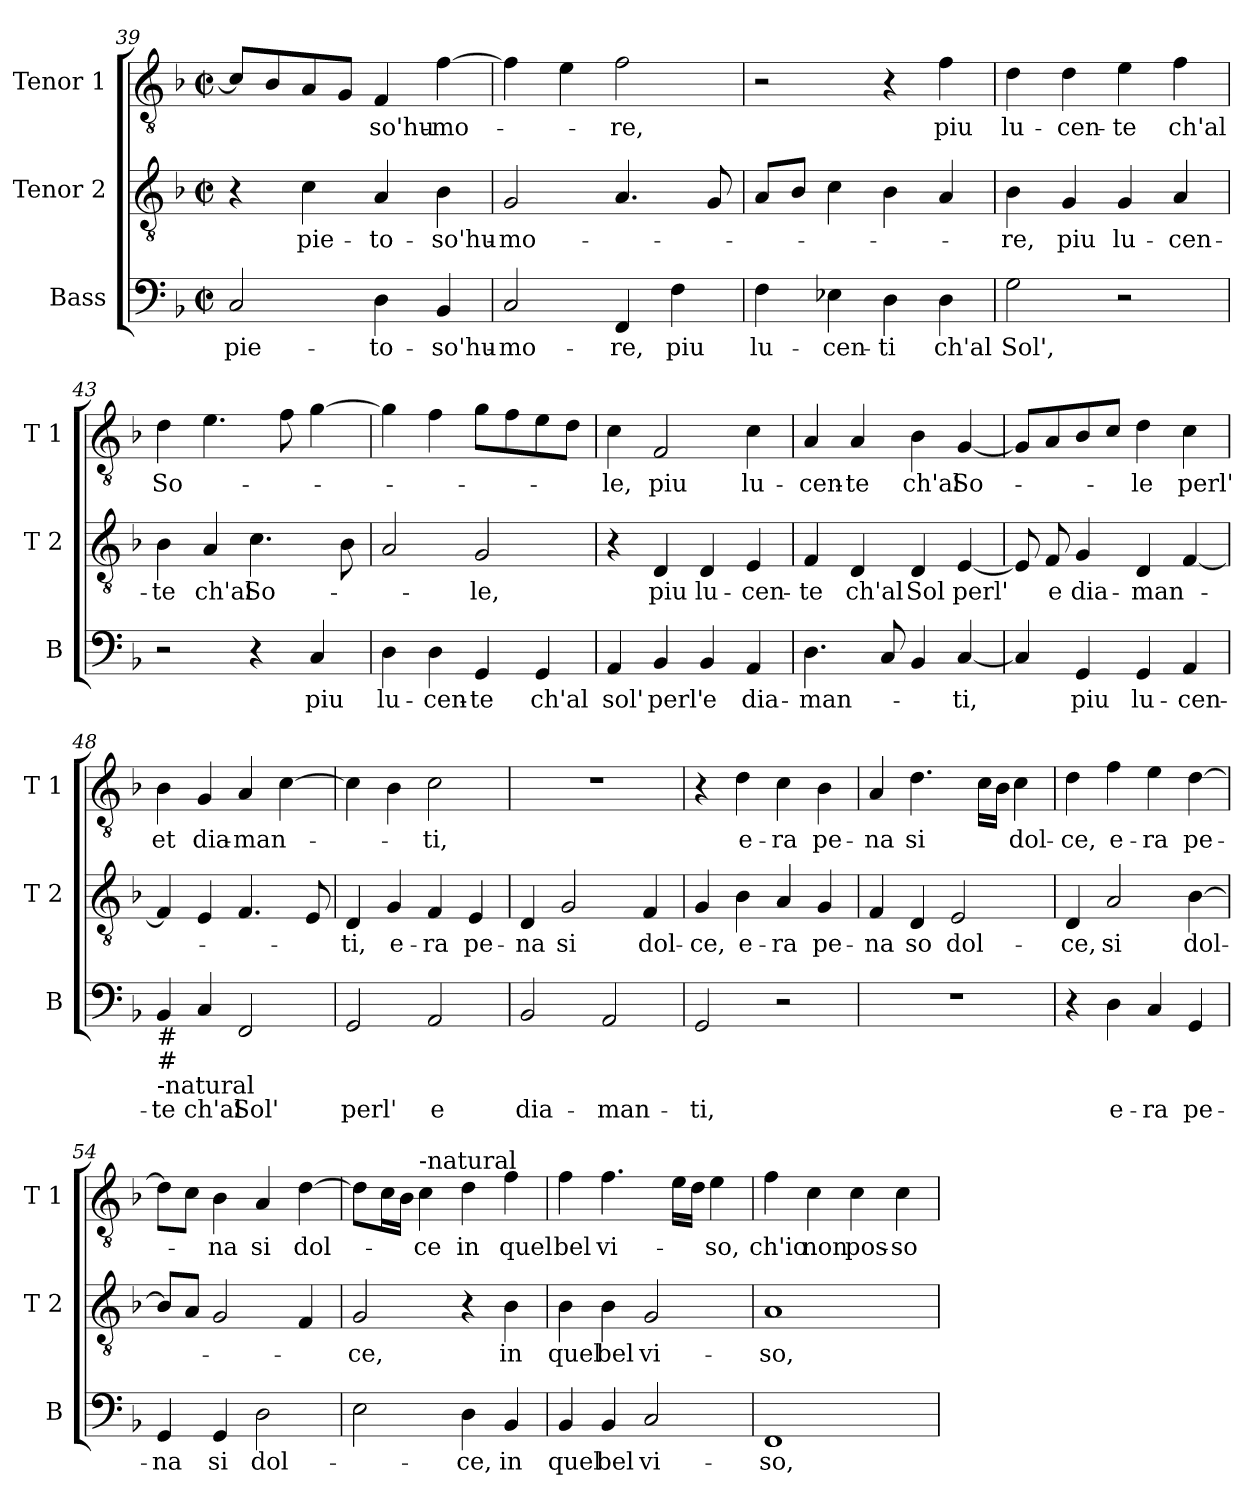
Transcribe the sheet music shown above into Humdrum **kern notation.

**kern	**text	**kern	**text	**kern	**text
*part3	*part3	*part2	*part2	*part1	*part1
*staff3	*staff3	*staff2	*staff2	*staff1	*staff1
*I"Bass	*	*I"Tenor 2	*	*I"Tenor 1	*
*I'B	*	*I'T 2	*	*I'T 1	*
*clefF4	*	*clefGv2	*	*clefGv2	*
*k[b-]	*	*k[b-]	*	*k[b-]	*
*F:	*	*F:	*	*F:	*
*M2/2	*	*M2/2	*	*M2/2	*
*met(c|)	*	*met(c|)	*	*met(c|)	*
=39	=39	=39	=39	=39	=39
!	!LO:LY:b	!	!	!	!
2C/	pie-	4r	.	8c/L]	.
.	.	.	.	8B-/	.
!	!	!	!LO:LY:b	!	!
.	.	4c\	pie-	8A/	.
.	.	.	.	8G/J	.
!	!LO:LY:b	!	!LO:LY:b	!	!LO:LY:b
4D\	-to-	4A/	-to-	4F/	-so'hu-
!	!LO:LY:b	!	!LO:LY:b	!	!LO:LY:b
4BB-/	-so'hu-	4B-\	-so'hu-	[4f\	-mo-
=40	=40	=40	=40	=40	=40
!	!LO:LY:b	!	!LO:LY:b	!	!
2C/	-mo-	2G/	-mo-	4f\]	.
.	.	.	.	4e\	.
!	!LO:LY:b	!	!	!	!LO:LY:b
4FF/	-re,	4.A/	.	2f\	-re,
!	!LO:LY:b	!	!	!	!
4F\	piu	.	.	.	.
.	.	8G/	.	.	.
=41	=41	=41	=41	=41	=41
!	!LO:LY:b	!	!	!	!
4F\	lu-	8A/L	.	2r	.
.	.	8B-/J	.	.	.
!	!LO:LY:b	!	!	!	!
4E-X\	-cen-	4c\	.	.	.
!	!LO:LY:b	!	!	!	!
4D\	-ti	4B-\	.	4r	.
!	!LO:LY:b	!	!	!	!LO:LY:b
4D\	ch'al	4A/	.	4f\	piu
!!LO:LB:g=z
=42	=42	=42	=42	=42	=42
!	!LO:LY:b	!	!LO:LY:b	!	!LO:LY:b
2G\	Sol',	4B-\	-re,	4d\	lu-
!	!	!	!LO:LY:b	!	!LO:LY:b
.	.	4G/	piu	4d\	-cen-
!	!	!	!LO:LY:b	!	!LO:LY:b
2r	.	4G/	lu-	4e\	-te
!	!	!	!LO:LY:b	!	!LO:LY:b
.	.	4A/	-cen-	4f\	ch'al
=43	=43	=43	=43	=43	=43
!	!	!	!LO:LY:b	!	!LO:LY:b
2r	.	4B-\	-te	4d\	So-
!	!	!	!LO:LY:b	!	!
.	.	4A/	ch'al	4.e\	.
!	!	!	!LO:LY:b	!	!
4r	.	4.c\	So-	.	.
.	.	.	.	8f\	.
!	!LO:LY:b	!	!	!	!
4C/	piu	.	.	[4g\	.
.	.	8B-\	.	.	.
=44	=44	=44	=44	=44	=44
!	!LO:LY:b	!	!	!	!
4D\	lu-	2A/	.	4g\]	.
!	!LO:LY:b	!	!	!	!
4D\	-cen-	.	.	4f\	.
!	!LO:LY:b	!	!LO:LY:b	!	!
4GG/	-te	2G/	-le,	8g\L	.
.	.	.	.	8f\	.
!	!LO:LY:b	!	!	!	!
4GG/	ch'al	.	.	8e\	.
.	.	.	.	8d\J	.
=45	=45	=45	=45	=45	=45
!	!LO:LY:b	!	!	!	!LO:LY:b
4AA/	sol'	4r	.	4c\	-le,
!	!LO:LY:b	!	!LO:LY:b	!	!LO:LY:b
4BB-/	perl'	4D/	piu	2F/	piu
!	!LO:LY:b	!	!LO:LY:b	!	!
4BB-/	e	4D/	lu-	.	.
!	!LO:LY:b	!	!LO:LY:b	!	!LO:LY:b
4AA/	dia-	4E/	-cen-	4c\	lu-
=46	=46	=46	=46	=46	=46
!	!LO:LY:b	!	!LO:LY:b	!	!LO:LY:b
4.D\	-man-	4F/	-te	4A/	-cen-
!	!	!	!LO:LY:b	!	!LO:LY:b
.	.	4D/	ch'al	4A/	-te
8C/	.	.	.	.	.
!	!	!	!LO:LY:b	!	!LO:LY:b
4BB-/	.	4D/	Sol	4B-\	ch'al
!	!LO:LY:b	!	!LO:LY:b	!	!LO:LY:b
[4C/	-ti,	[4E/	perl'	[4G/	So-
!!LO:LB:g=z
=47	=47	=47	=47	=47	=47
4C/]	.	8E/]	.	8G/L]	.
!	!	!	!LO:LY:b	!	!
.	.	8F/	e	8A/	.
!	!LO:LY:b	!	!LO:LY:b	!	!
4GG/	piu	4G/	dia-	8B-/	.
.	.	.	.	8c/J	.
!	!LO:LY:b	!	!LO:LY:b	!	!LO:LY:b
4GG/	lu-	4D/	-man-	4d\	-le
!	!LO:LY:b	!	!	!	!LO:LY:b
4AA/	-cen-	[4F/	.	4c\	perl'
=48	=48	=48	=48	=48	=48
!LO:TX:b:t=#	!	!	!	!	!
!LO:TX:b:t=#	!	!	!	!	!
!LO:TX:b:t=-natural	!	!	!	!	!
!	!LO:LY:b	!	!	!	!LO:LY:b
4BB-/	-te	4F/]	.	4B-\	et
!	!LO:LY:b	!	!	!	!LO:LY:b
4C/	ch'al	4E/	.	4G/	dia-
!	!LO:LY:b	!	!	!	!LO:LY:b
2FF/	Sol'	4.F/	.	4A/	-man-
.	.	.	.	[4c\	.
.	.	8E/	.	.	.
=49	=49	=49	=49	=49	=49
!	!LO:LY:b	!	!LO:LY:b	!	!
2GG/	perl'	4D/	-ti,	4c\]	.
!	!	!	!LO:LY:b	!	!
.	.	4G/	e-	4B-\	.
!	!LO:LY:b	!	!LO:LY:b	!	!LO:LY:b
2AA/	e	4F/	-ra	2c\	-ti,
!	!	!	!LO:LY:b	!	!
.	.	4E/	pe-	.	.
=50	=50	=50	=50	=50	=50
!	!LO:LY:b	!	!LO:LY:b	!	!
2BB-/	dia-	4D/	-na	1r	.
!	!	!	!LO:LY:b	!	!
.	.	2G/	si	.	.
!	!LO:LY:b	!	!	!	!
2AA/	-man-	.	.	.	.
!	!	!	!LO:LY:b	!	!
.	.	4F/	dol-	.	.
=51	=51	=51	=51	=51	=51
!	!LO:LY:b	!	!LO:LY:b	!	!
2GG/	-ti,	4G/	-ce,	4r	.
!	!	!	!LO:LY:b	!	!LO:LY:b
.	.	4B-\	e-	4d\	e-
!	!	!	!LO:LY:b	!	!LO:LY:b
2r	.	4A/	-ra	4c\	-ra
!	!	!	!LO:LY:b	!	!LO:LY:b
.	.	4G/	pe-	4B-\	pe-
!!LO:LB:g=z
=52	=52	=52	=52	=52	=52
!	!	!	!LO:LY:b	!	!LO:LY:b
1r	.	4F/	-na	4A/	-na
!	!	!	!LO:LY:b	!	!LO:LY:b
.	.	4D/	so	4.d\	si
!	!	!	!LO:LY:b	!	!
.	.	2E/	dol-	.	.
.	.	.	.	16c\LL	.
.	.	.	.	16B-\JJ	.
!	!	!	!	!	!LO:LY:b
.	.	.	.	4c\	dol-
=53	=53	=53	=53	=53	=53
!	!	!	!LO:LY:b	!	!LO:LY:b
4r	.	4D/	-ce,	4d\	-ce,
!	!LO:LY:b	!	!LO:LY:b	!	!LO:LY:b
4D\	e-	2A/	si	4f\	e-
!	!LO:LY:b	!	!	!	!LO:LY:b
4C/	-ra	.	.	4e\	-ra
!	!LO:LY:b	!	!LO:LY:b	!	!LO:LY:b
4GG/	pe-	[4B-\	dol-	[4d\	pe-
=54	=54	=54	=54	=54	=54
!	!LO:LY:b	!	!	!	!
4GG/	-na	8B-/L]	.	8d\L]	.
.	.	8A/J	.	8c\J	.
!	!LO:LY:b	!	!	!	!LO:LY:b
4GG/	si	2G/	.	4B-\	-na
!	!LO:LY:b	!	!	!	!LO:LY:b
2D\	dol-	.	.	4A/	si
!	!	!	!	!	!LO:LY:b
.	.	4F/	.	[4d\	dol-
=55	=55	=55	=55	=55	=55
!	!	!	!LO:LY:b	!	!
2E\	.	2G/	-ce,	8d\L]	.
.	.	.	.	16c\L	.
.	.	.	.	16B-\JJ	.
!	!	!	!	!LO:TX:a:t=-natural	!
!	!	!	!	!	!LO:LY:b
.	.	.	.	4c\	-ce
!	!LO:LY:b	!	!	!	!LO:LY:b
4D\	-ce,	4r	.	4d\	in
!	!LO:LY:b	!	!LO:LY:b	!	!LO:LY:b
4BB-/	in	4B-\	in	4f\	quel
=56	=56	=56	=56	=56	=56
!	!LO:LY:b	!	!LO:LY:b	!	!LO:LY:b
4BB-/	quel	4B-\	quel	4f\	bel
!	!LO:LY:b	!	!LO:LY:b	!	!LO:LY:b
4BB-/	bel	4B-\	bel	4.f\	vi-
!	!LO:LY:b	!	!LO:LY:b	!	!
2C/	vi-	2G/	vi-	.	.
.	.	.	.	16e\LL	.
.	.	.	.	16d\JJ	.
!	!	!	!	!	!LO:LY:b
.	.	.	.	4e\	-so,
!!LO:PB:g=z
=57	=57	=57	=57	=57	=57
!	!LO:LY:b	!	!LO:LY:b	!	!LO:LY:b
1FF	-so,	1A	-so,	4f\	ch'io
!	!	!	!	!	!LO:LY:b
.	.	.	.	4c\	non
!	!	!	!	!	!LO:LY:b
.	.	.	.	4c\	pos-
!	!	!	!	!	!LO:LY:b
.	.	.	.	4c\	-so
=	=	=	=	=	=
*-	*-	*-	*-	*-	*-
